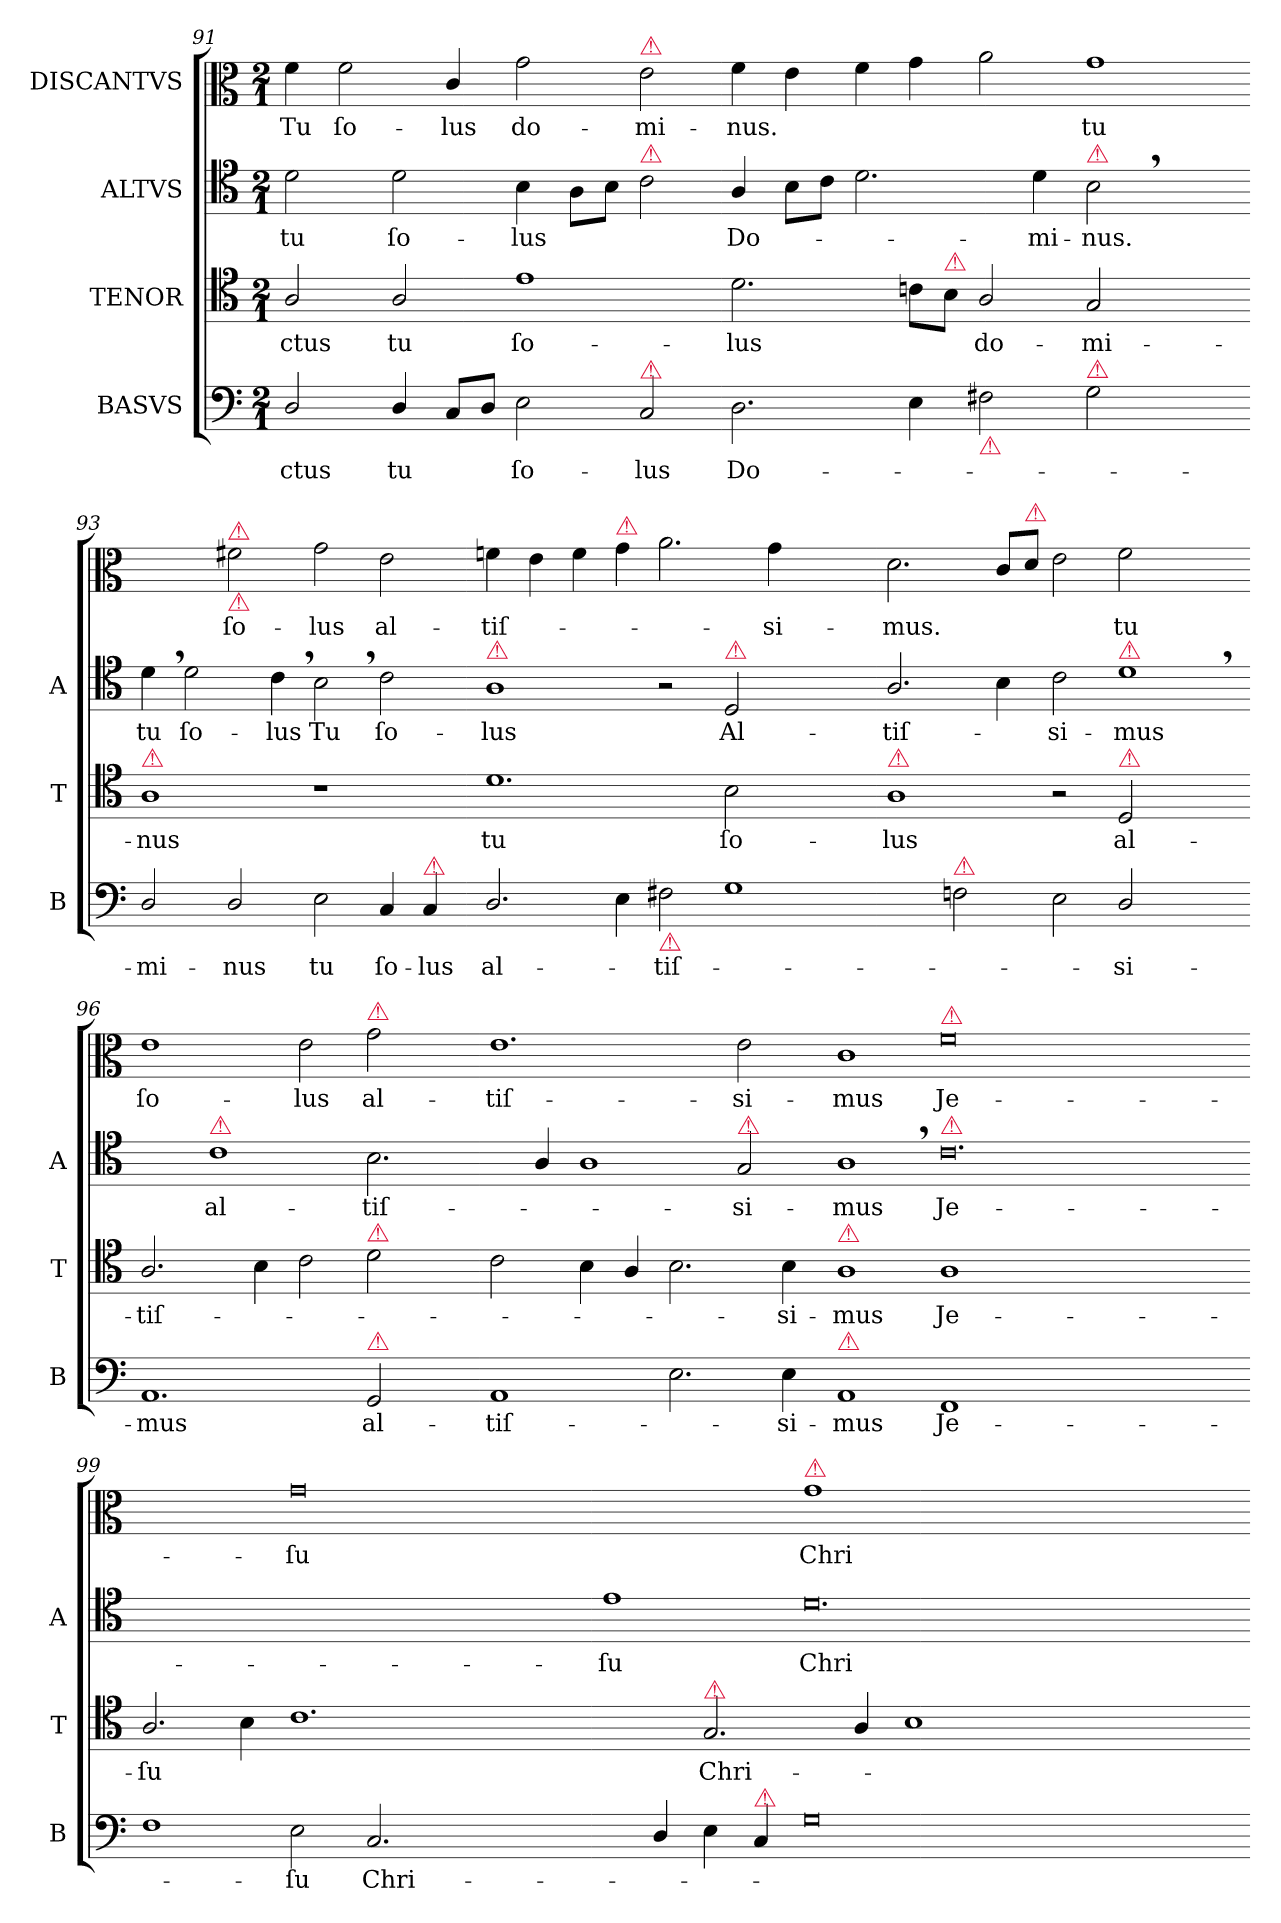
**kern	**text	**kern	**text	**kern	**text	**kern	**text
*part4	*part4	*part3	*part3	*part2	*part2	*part1	*part1
*staff4	*staff4	*staff3	*staff3	*staff2	*staff2	*staff1	*staff1
*I"BASVS	*	*I"TENOR	*	*I"ALTVS	*	*I"DISCANTVS	*
*I'B	*	*I'T	*	*I'A	*	*	*
*clefF4	*	*clefC4	*	*clefC4	*	*clefC3	*
*k[]	*	*k[]	*	*k[]	*	*k[]	*
*M2/1	*	*M2/1	*	*M2/1	*	*M2/1	*
=91	=91	=91	=91	=91	=91	=91	=91
2D/	-ctus	2A/	-ctus	2d\	tu	4f\	Tu
.	.	.	.	.	.	2f\	ſo-
4D/	tu	2A/	tu	2d\	ſo-	.	.
8C/L	.	.	.	.	.	4c/	-lus
8D/J	.	.	.	.	.	.	.
2E\	ſo-	1e	ſo-	4B\	-lus	2g\	do-
.	.	.	.	8A\L	.	.	.
.	.	.	.	8B\J	.	.	.
!	!	!	!	!	!	!LO:TX:a:color=crimson:t=⚠	!
!	!	!	!	!LO:TX:a:color=crimson:t=⚠	!	!	!
!LO:TX:a:color=crimson:t=⚠	!	!	!	!	!	!	!
2C/	-lus	.	.	2c\	.	2e\	-mi-
=92-	=92-	=92-	=92-	=92-	=92-	=92-	=92-
2.D\	Do-	2.d\	-lus	4A/	Do-	4f\	-nus.
.	.	.	.	8B\L	.	4e\	.
.	.	.	.	8c\J	.	.	.
.	.	.	.	2.d\	.	4f\	.
4E\	.	8cn\L	.	.	.	4g\	.
!	!	!LO:TX:a:color=crimson:t=⚠	!	!	!	!	!
.	.	8B\J	.	.	.	.	.
!LO:TX:b:color=crimson:t=⚠	!	!	!	!	!	!	!
2F#X\	.	2A/	do-	.	.	2a\	.
.	.	.	.	4d\	-mi-	.	.
!	!	!	!	!LO:TX:a:color=crimson:t=⚠	!	!	!
!LO:TX:a:color=crimson:t=⚠	!	!	!	!	!	!	!
2G\	.	2G/	-mi-	2B,<\	-nus.	1g\	tu
2ryy	.	2ryy	.	2ryy	.	.	.
=93-	=93-	=93-	=93-	=93-	=93-	=93-	=93-
!	!	!LO:TX:a:color=crimson:t=⚠	!	!	!	!	!
2D/	-mi-	1A	-nus	4d,<\	tu	2ryy	.
.	.	.	.	2d\	ſo-	.	.
!	!	!	!	!	!	!LO:TX:a:color=crimson:t=⚠	!
!	!	!	!	!	!	!LO:TX:b:color=crimson:t=⚠	!
2D/	-nus	.	.	.	.	2f#X\	ſo-
.	.	.	.	4c,<\	-lus	.	.
2E\	tu	1r	.	2B,<\	Tu	2g\	-lus
4C/	ſo-	.	.	2c\	ſo-	2e\	al-
!LO:TX:a:color=crimson:t=⚠	!	!	!	!	!	!	!
4C/	-lus	.	.	.	.	.	.
=94-	=94-	=94-	=94-	=94-	=94-	=94-	=94-
!	!	!	!	!LO:TX:a:color=crimson:t=⚠	!	!	!
2.D/	al-	1.d	tu	1A	-lus	4fn\	-tiſ-
.	.	.	.	.	.	4e\	.
.	.	.	.	.	.	4f\	.
!	!	!	!	!	!	!LO:TX:a:color=crimson:t=⚠	!
4E\	.	.	.	.	.	4g\	.
!LO:TX:b:color=crimson:t=⚠	!	!	!	!	!	!	!
2F#X\	-tiſ-	.	.	2r	.	2.a\	.
!	!	!	!	!LO:TX:a:color=crimson:t=⚠	!	!	!
1G\	.	2B\	ſo-	2D/	Al-	.	.
.	.	.	.	.	.	4g\	-si-
.	.	2ryy	.	2ryy	.	2ryy	.
=95-	=95-	=95-	=95-	=95-	=95-	=95-	=95-
!	!	!LO:TX:a:color=crimson:t=⚠	!	!	!	!	!
2ryy	.	1A	-lus	2.A/	-tiſ-	2.d\	-mus.
!LO:TX:a:color=crimson:t=⚠	!	!	!	!	!	!	!
2Fn\	.	.	.	.	.	.	.
.	.	.	.	4B\	.	8c/L	.
!	!	!	!	!	!	!LO:TX:a:color=crimson:t=⚠	!
.	.	.	.	.	.	8d/J	.
2E\	.	2r	.	2c\	-si-	2e\	.
!	!	!	!	!LO:TX:a:color=crimson:t=⚠	!	!	!
!	!	!LO:TX:a:color=crimson:t=⚠	!	!	!	!	!
2D/	-si-	2D/	al-	1d,<\	-mus	2f\	tu
2ryy	.	2ryy	.	.	.	2ryy	.
=96-	=96-	=96-	=96-	=96-	=96-	=96-	=96-
1.AA	-mus	2.A/	-tiſ-	2ryy	.	1e	ſo-
!	!	!	!	!LO:TX:a:color=crimson:t=⚠	!	!	!
.	.	.	.	1c	al-	.	.
.	.	4B\	.	.	.	.	.
.	.	2c\	.	.	.	2e\	-lus
!	!	!	!	!	!	!LO:TX:a:color=crimson:t=⚠	!
!	!	!LO:TX:a:color=crimson:t=⚠	!	!	!	!	!
!LO:TX:a:color=crimson:t=⚠	!	!	!	!	!	!	!
2GG/	al-	2d\	.	2.B\	-tiſ-	2g\	al-
4ryy	.	4ryy	.	.	.	4ryy	.
=97-	=97-	=97-	=97-	=97-	=97-	=97-	=97-
1AA	-tiſ-	2c\	.	4ryy	.	1.e	-tiſ-
.	.	.	.	4A/	.	.	.
.	.	4B\	.	1A	.	.	.
.	.	4A/	.	.	.	.	.
2.E\	.	2.B\	.	.	.	.	.
!	!	!	!	!LO:TX:a:color=crimson:t=⚠	!	!	!
.	.	.	.	2G/	-si-	2e\	-si-
4E\	-si-	4B\	-si-	.	.	.	.
=98-	=98-	=98-	=98-	=98-	=98-	=98-	=98-
!	!	!LO:TX:a:color=crimson:t=⚠	!	!	!	!	!
!LO:TX:a:color=crimson:t=⚠	!	!	!	!	!	!	!
1AA	-mus	1A	-mus	1A,<	-mus	1c	-mus
!	!	!	!	!	!	!LO:TX:a:color=crimson:t=⚠	!
!	!	!	!	!LO:TX:a:color=crimson:t=⚠	!	!	!
1FF	Je-	1A	Je-	0.c	Je-	0f	Je-
0ryy	.	0ryy	.	.	.	.	.
.	.	.	.	.	.	1ryy	.
=99-	=99-	=99-	=99-	=99-	=99-	=99-	=99-
1F	.	2.A/	-ſu	0.ryy	.	1ryy	.
.	.	4B\	.	.	.	.	.
2E\	-ſu	1.c	.	.	.	0g	-ſu
2.C/	Chri-	.	.	.	.	.	.
2.ryy	.	.	.	.	.	.	.
.	.	2ryy	.	.	.	.	.
=100-	=100-	=100-	=100-	=100-	=100-	=100-	=100-
4ryy	.	2ryy	.	1e	-ſu	1ryy	.
4D/	.	.	.	.	.	.	.
!	!	!LO:TX:a:color=crimson:t=⚠	!	!	!	!	!
4E\	.	2.G/	Chri-	.	.	.	.
!LO:TX:a:color=crimson:t=⚠	!	!	!	!	!	!	!
4C/	.	.	.	.	.	.	.
!	!	!	!	!	!	!LO:TX:a:color=crimson:t=⚠	!
0G	.	.	.	0.d	Chri-	1g	Chri-
.	.	4A/	.	.	.	.	.
.	.	1B\	.	.	.	.	.
.	.	.	.	.	.	0ryy	.
.	.	1.ryy	.	.	.	.	.
1ryy	.	.	.	.	.	.	.
=-	=-	=-	=-	=-	=-	=-	=-
*-	*-	*-	*-	*-	*-	*-	*-
